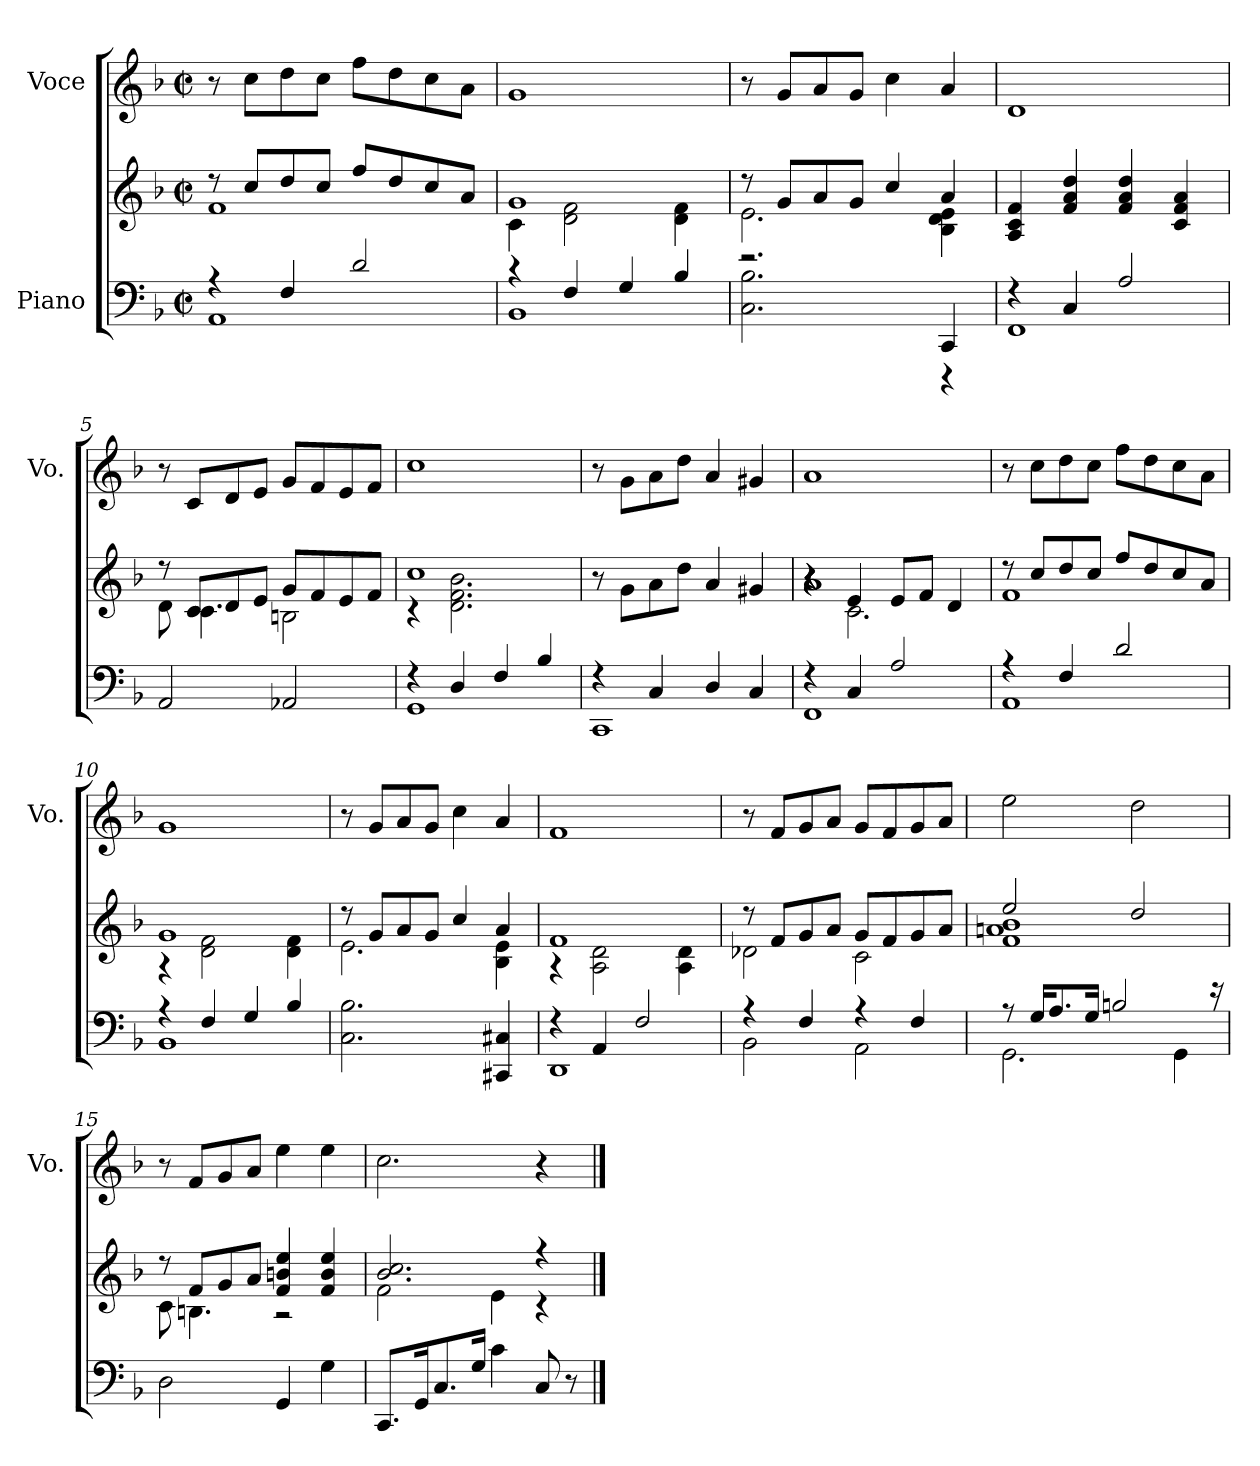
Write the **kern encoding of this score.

**kern	**kern	**kern
*part2	*part2	*part1
*staff3	*staff2	*staff1
*I"Piano	*	*I"Voce
*	*	*I'Vo.
*clefF4	*clefG2	*clefG2
*k[b-]	*k[b-]	*k[b-]
*M2/2	*M2/2	*M2/2
*met(c|)	*met(c|)	*met(c|)
=1	=1	=1
*^	*^	*
4r	1AA	8r	1f	8r
.	.	8cc/L	.	8cc\L
4F/	.	8dd/	.	8dd\
.	.	8cc/J	.	8cc\J
2d/	.	8ff/L	.	8ff\L
.	.	8dd/	.	8dd\
.	.	8cc/	.	8cc\
.	.	8a/J	.	8a\J
=2	=2	=2	=2	=2
4r	1BB-	1g	4c\	1g
4F/	.	.	2d\ 2f\	.
4G/	.	.	.	.
4B-/	.	.	4d\ 4f\	.
=3	=3	=3	=3	=3
2.r	2.C\ 2.B-\	8r	2.e\	8r
.	.	8g/L	.	8g/L
.	.	8a/	.	8a/
.	.	8g/J	.	8g/J
.	.	4cc/	.	4cc\
4CC/	4r	4a/	4B-\ 4d\ 4e\	4a/
*	*	*v	*v	*
!!LO:LB:g=z
=4	=4	=4	=4
4r	1FF	4A/ 4c/ 4f/	1d
4C/	.	4f/ 4a/ 4dd/	.
2A/	.	4f/ 4a/ 4dd/	.
.	.	4c/ 4f/ 4a/	.
*v	*v	*	*
=5	=5	=5
*	*^	*
2AA/	8r	8d\	8r
.	8c/L	4.c\	8c/L
.	8d/	.	8d/
.	8e/J	.	8e/J
2AA-X/	8g/L	2Bn\	8g/L
.	8f/	.	8f/
.	8e/	.	8e/
.	8f/J	.	8f/J
=6	=6	=6	=6
*^	*	*	*
4r	1GG	1cc	4r	1cc
4D/	.	.	2.d\ 2.f\ 2.b-\	.
4F/	.	.	.	.
4B-/	.	.	.	.
*	*	*v	*v	*
!!LO:LB:g=z
=7	=7	=7	=7
4r	1CC	8r	8r
.	.	8g\L	8g\L
4C/	.	8a\	8a\
.	.	8dd\J	8dd\J
4D/	.	4a/	4a/
4C/	.	4g#X/	4g#X/
=8	=8	=8	=8
*	*	*^	*
*	*	*	*^	*
4r	1FF	1a	4r	4r	1a
4C/	.	.	2.c\	4e/	.
2A/	.	.	.	8e/L	.
.	.	.	.	8f/J	.
.	.	.	.	4d/	.
*	*	*	*v	*v	*
=9	=9	=9	=9	=9
4r	1AA	8r	1f	8r
.	.	8cc/L	.	8cc\L
4F/	.	8dd/	.	8dd\
.	.	8cc/J	.	8cc\J
2d/	.	8ff/L	.	8ff\L
.	.	8dd/	.	8dd\
.	.	8cc/	.	8cc\
.	.	8a/J	.	8a\J
!!LO:LB:g=z
=10	=10	=10	=10	=10
4r	1BB-	1g	4r	1g
4F/	.	.	2d\ 2f\	.
4G/	.	.	.	.
4B-/	.	.	4d\ 4f\	.
*v	*v	*	*	*
=11	=11	=11	=11
2.C\ 2.B-\	8r	2.e\	8r
.	8g/L	.	8g/L
.	8a/	.	8a/
.	8g/J	.	8g/J
.	4cc/	.	4cc\
4CC#X/ 4C#X/	4a/	4B-\ 4e\	4a/
=12	=12	=12	=12
*^	*	*	*
4r	1DD	1f	4r	1f
4AA/	.	.	2A\ 2d\	.
2F/	.	.	.	.
.	.	.	4A\ 4d\	.
=13	=13	=13	=13	=13
4r	2BB-\	8r	2d-X\	8r
.	.	8f/L	.	8f/L
4F/	.	8g/	.	8g/
.	.	8a/J	.	8a/J
4r	2AA\	8g/L	2c\	8g/L
.	.	8f/	.	8f/
4F/	.	8g/	.	8g/
.	.	8a/J	.	8a/J
!!LO:PB:g=z
=14	=14	=14	=14	=14
8r	2.GG\	2ee/	1f 1an 1b-	2ee\
16G/KL	.	.	.	.
8.A/	.	.	.	.
16G/Jk	.	.	.	.
2Bn/	.	.	.	.
.	.	2dd/	.	2dd\
.	4GG\	.	.	.
16r	.	.	.	.
*v	*v	*	*	*
=15	=15	=15	=15
2D\	8r	8c\	8r
.	8f/L	4.Bn\	8f/L
.	8g/	.	8g/
.	8a/J	.	8a/J
4GG/	4f/ 4bn/ 4ee/	2r	4ee\
4G\	4f/ 4b/ 4ee/	.	4ee\
=16	=16	=16	=16
8.CC/L	2.b-/ 2.cc/	2f\	2.cc\
16GG/K	.	.	.
8.C/	.	.	.
16G/Jk	.	.	.
4c\	.	4e\	.
8C/	4r	4r	4r
8r	.	.	.
*	*v	*v	*
==	==	==
*-	*-	*-
